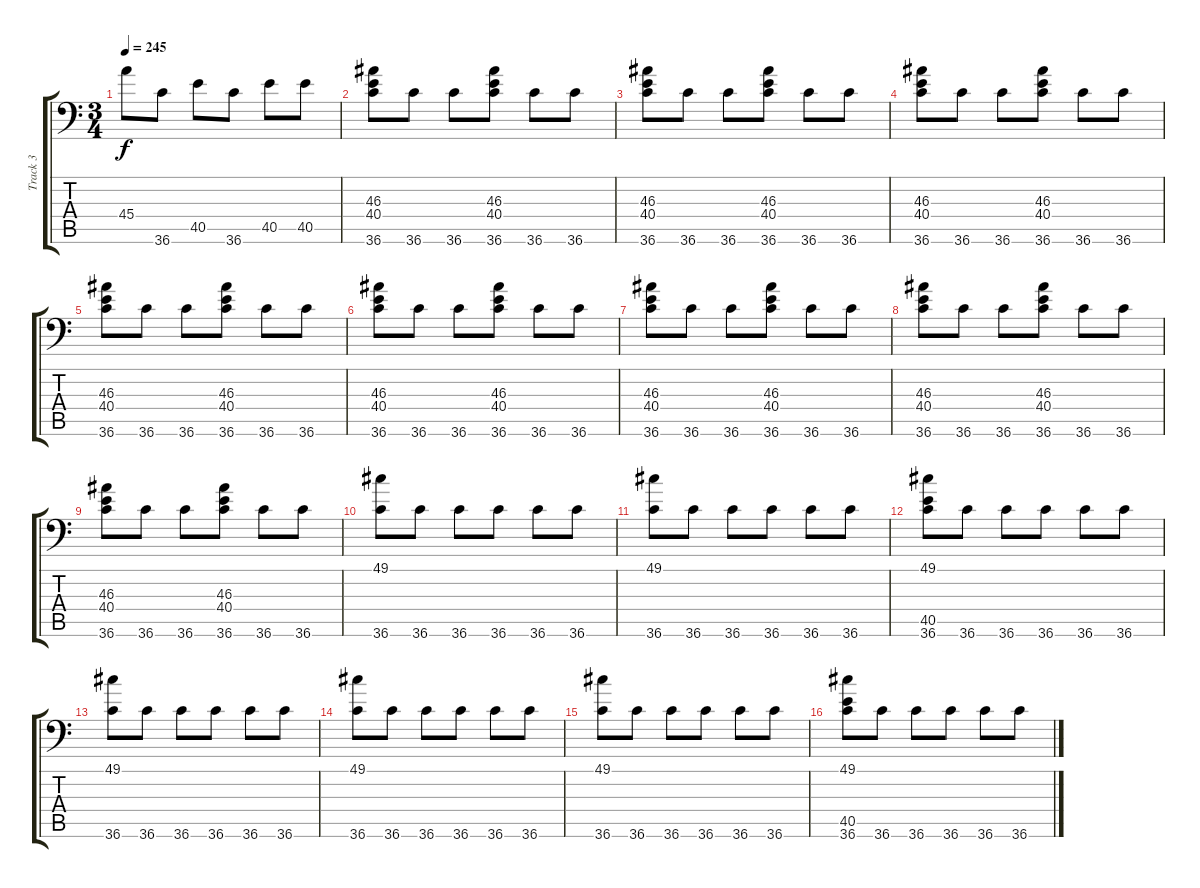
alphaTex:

\track ("Track 3" "Track 3") {instrument acousticgrandpiano}
\staff {score tabs}
\tuning (C-1 C-1 C-1 C-1 C-1 C-1) {hide}
\ts (3 4)
\tempo 245
\clef f4
\ks c
45.4.8{dy f} 36.6.8 40.5.8 36.6.8 40.5.8 40.5.8 |
(46.3 40.4 36.6).8 36.6.8 36.6.8 (46.3 40.4 36.6).8 36.6.8 36.6.8 |
(46.3 40.4 36.6).8 36.6.8 36.6.8 (46.3 40.4 36.6).8 36.6.8 36.6.8 |
(46.3 40.4 36.6).8 36.6.8 36.6.8 (46.3 40.4 36.6).8 36.6.8 36.6.8 |
(46.3 40.4 36.6).8 36.6.8 36.6.8 (46.3 40.4 36.6).8 36.6.8 36.6.8 |
(46.3 40.4 36.6).8 36.6.8 36.6.8 (46.3 40.4 36.6).8 36.6.8 36.6.8 |
(46.3 40.4 36.6).8 36.6.8 36.6.8 (46.3 40.4 36.6).8 36.6.8 36.6.8 |
(46.3 40.4 36.6).8 36.6.8 36.6.8 (46.3 40.4 36.6).8 36.6.8 36.6.8 |
(46.3 40.4 36.6).8 36.6.8 36.6.8 (46.3 40.4 36.6).8 36.6.8 36.6.8 |
(49.1 36.6).8 36.6.8 36.6.8 36.6.8 36.6.8 36.6.8 |
(49.1 36.6).8 36.6.8 36.6.8 36.6.8 36.6.8 36.6.8 |
(49.1 40.5 36.6).8 36.6.8 36.6.8 36.6.8 36.6.8 36.6.8 |
(49.1 36.6).8 36.6.8 36.6.8 36.6.8 36.6.8 36.6.8 |
(49.1 36.6).8 36.6.8 36.6.8 36.6.8 36.6.8 36.6.8 |
(49.1 36.6).8 36.6.8 36.6.8 36.6.8 36.6.8 36.6.8 |
(49.1 40.5 36.6).8 36.6.8 36.6.8 36.6.8 36.6.8 36.6.8
